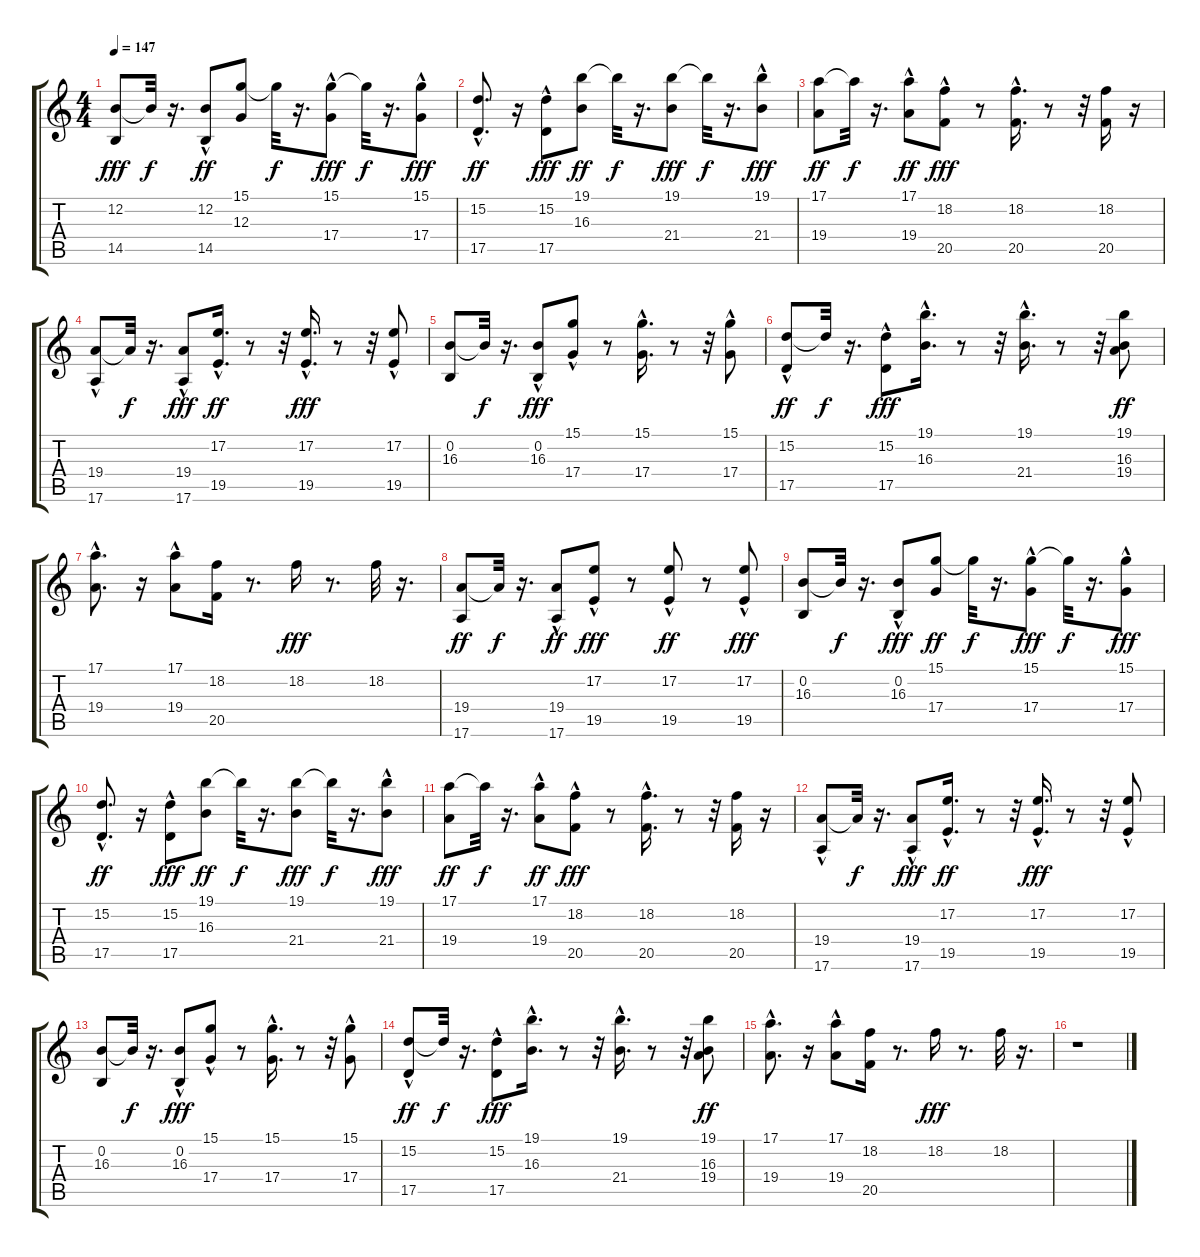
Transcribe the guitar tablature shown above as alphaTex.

\track "" {instrument pizzicatostrings}
\staff {score tabs}
\tuning (E4 B3 G3 D3 A2 E2) {hide}
\ts (4 4)
\tempo 147
\clef g2
\ks c
(12.2 14.5).8{dy fff} 12.2{t}.32{dy f} r.16{d} (12.2 14.5{hac}).8{dy ff} (15.1 12.3).8 15.1{t}.32{dy f} r.16{d} (15.1 17.4{hac}).8{dy fff} 15.1{t}.32{dy f} r.16{d} (15.1 17.4{hac}).8{dy fff} |
(15.2{hac} 17.5{hac}).8{d dy ff} r.16 (15.2 17.5{hac}).8{dy fff} (19.1 16.3).8{dy ff} 19.1{t}.32{dy f} r.16{d} (19.1 21.4).8{dy fff} 19.1{t}.32{dy f} r.16{d} (19.1 21.4{hac}).8{dy fff} |
(17.1 19.4).8{dy ff} 17.1{t}.32{dy f} r.16{d} (17.1 19.4{hac}).8{dy ff} (18.2{hac} 20.5).8{dy fff} r.8 (18.2 20.5{hac}).16{d} r.8 r.32 (18.2 20.5).16 r.16 |
(19.4 17.6{hac}).8 19.4{t}.32{dy f} r.16{d} (19.4{hac} 17.6{hac}).8{dy fff} (17.2{hac} 19.5{hac}).16{d dy ff} r.8 r.32 (17.2{hac} 19.5{hac}).16{d dy fff} r.8 r.32 (17.2 19.5{hac}).8 |
(0.2 16.3).8 16.3{t}.32{dy f} r.16{d} (0.2{hac} 16.3).8{dy fff} (15.1 17.4{hac}).8 r.8 (15.1{hac} 17.4{hac}).16{d} r.8 r.32 (15.1 17.4{hac}).8 |
(15.2 17.5{hac}).8{dy ff} 15.2{t}.32{dy f} r.16{d} (15.2 17.5{hac}).8{dy fff} (19.1{hac} 16.3{hac}).16{d} r.8 r.32 (19.1{hac} 21.4{hac}).16{d} r.8 r.32 (19.1 16.3 19.4).8{dy ff} |
(17.1{hac} 19.4{hac}).8{d} r.16 (17.1 19.4{hac}).8 (18.2 20.5).16 r.8{d} 18.2.16{dy fff} r.8{d} 18.2.32 r.16{d} |
(19.4 17.6).8{dy ff} 19.4{t}.32{dy f} r.16{d} (19.4 17.6{hac}).8{dy ff} (17.2{hac} 19.5).8{dy fff} r.8 (17.2{hac} 19.5).8{dy ff} r.8 (17.2 19.5{hac}).8{dy fff} |
(0.2 16.3).8 16.3{t}.32{dy f} r.16{d} (0.2{hac} 16.3).8{dy fff} (15.1 17.4).8{dy ff} 15.1{t}.32{dy f} r.16{d} (15.1 17.4{hac}).8{dy fff} 15.1{t}.32{dy f} r.16{d} (15.1 17.4{hac}).8{dy fff} |
(15.2{hac} 17.5{hac}).8{d dy ff} r.16 (15.2 17.5{hac}).8{dy fff} (19.1 16.3).8{dy ff} 19.1{t}.32{dy f} r.16{d} (19.1 21.4).8{dy fff} 19.1{t}.32{dy f} r.16{d} (19.1 21.4{hac}).8{dy fff} |
(17.1 19.4).8{dy ff} 17.1{t}.32{dy f} r.16{d} (17.1 19.4{hac}).8{dy ff} (18.2{hac} 20.5).8{dy fff} r.8 (18.2 20.5{hac}).16{d} r.8 r.32 (18.2 20.5).16 r.16 |
(19.4 17.6{hac}).8 19.4{t}.32{dy f} r.16{d} (19.4{hac} 17.6{hac}).8{dy fff} (17.2{hac} 19.5{hac}).16{d dy ff} r.8 r.32 (17.2{hac} 19.5{hac}).16{d dy fff} r.8 r.32 (17.2 19.5{hac}).8 |
(0.2 16.3).8 16.3{t}.32{dy f} r.16{d} (0.2{hac} 16.3).8{dy fff} (15.1 17.4{hac}).8 r.8 (15.1{hac} 17.4{hac}).16{d} r.8 r.32 (15.1 17.4{hac}).8 |
(15.2 17.5{hac}).8{dy ff} 15.2{t}.32{dy f} r.16{d} (15.2 17.5{hac}).8{dy fff} (19.1{hac} 16.3{hac}).16{d} r.8 r.32 (19.1{hac} 21.4{hac}).16{d} r.8 r.32 (19.1 16.3 19.4).8{dy ff} |
(17.1{hac} 19.4{hac}).8{d} r.16 (17.1 19.4{hac}).8 (18.2 20.5).16 r.8{d} 18.2.16{dy fff} r.8{d} 18.2.32 r.16{d} |
r.1
